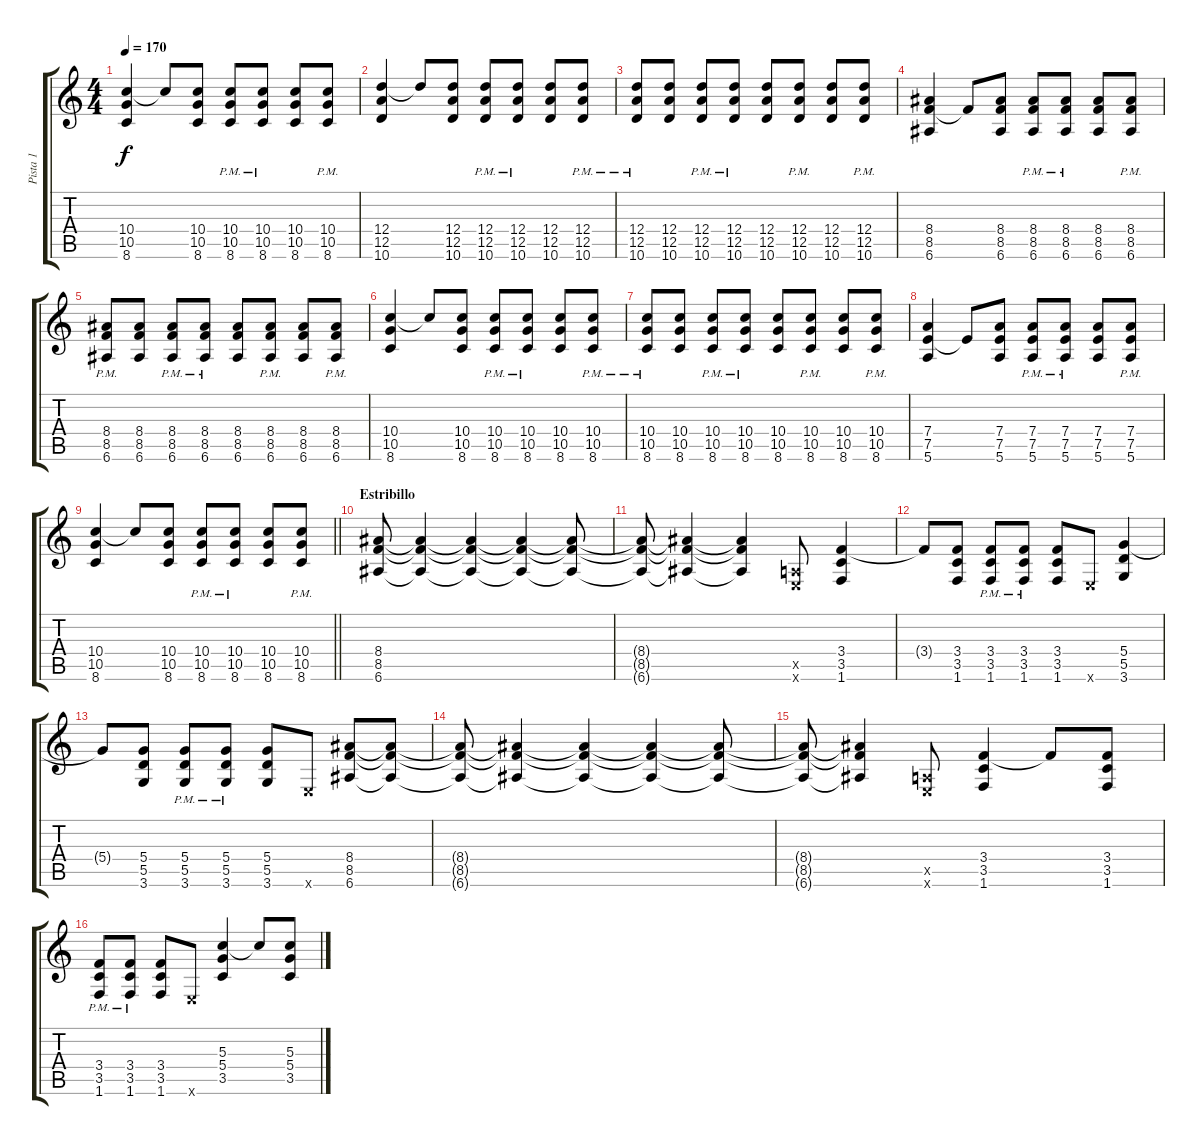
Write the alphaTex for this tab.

\track ("Pista 1" "Pista 1") {instrument overdrivenguitar}
\staff {score tabs}
\tuning (E4 B3 G3 D3 A2 E2) {hide}
\ts (4 4)
\tempo 170
\clef g2
\ks c
(10.4 10.5 8.6).4{dy f} 10.4{t}.8 (10.4 10.5 8.6).8 (10.4{pm} 10.5{pm} 8.6{pm}).8 (10.4{pm} 10.5{pm} 8.6{pm}).8 (10.4 10.5 8.6).8 (10.4{pm} 10.5{pm} 8.6{pm}).8 |
(12.4 12.5 10.6).4 12.4{t}.8 (12.4 12.5 10.6).8 (12.4{pm} 12.5{pm} 10.6{pm}).8 (12.4{pm} 12.5{pm} 10.6{pm}).8 (12.4 12.5 10.6).8 (12.4{pm} 12.5{pm} 10.6{pm}).8 |
(12.4{pm} 12.5{pm} 10.6{pm}).8 (12.4 12.5 10.6).8 (12.4{pm} 12.5{pm} 10.6{pm}).8 (12.4{pm} 12.5{pm} 10.6{pm}).8 (12.4 12.5 10.6).8 (12.4{pm} 12.5{pm} 10.6{pm}).8 (12.4 12.5 10.6).8 (12.4{pm} 12.5 10.6).8 |
(8.4 8.5 6.6).4 8.5{t}.8 (8.4 8.5 6.6).8 (8.4{pm} 8.5{pm} 6.6{pm}).8 (8.4{pm} 8.5{pm} 6.6{pm}).8 (8.4 8.5 6.6).8 (8.4{pm} 8.5{pm} 6.6{pm}).8 |
(8.4{pm} 8.5{pm} 6.6{pm}).8 (8.4 8.5 6.6).8 (8.4{pm} 8.5{pm} 6.6{pm}).8 (8.4{pm} 8.5{pm} 6.6{pm}).8 (8.4 8.5 6.6).8 (8.4{pm} 8.5{pm} 6.6{pm}).8 (8.4 8.5 6.6).8 (8.4{pm} 8.5{pm} 6.6{pm}).8 |
(10.4 10.5 8.6).4 10.4{t}.8 (10.4 10.5 8.6).8 (10.4{pm} 10.5{pm} 8.6{pm}).8 (10.4{pm} 10.5{pm} 8.6{pm}).8 (10.4 10.5 8.6).8 (10.4{pm} 10.5{pm} 8.6{pm}).8 |
(10.4{pm} 10.5{pm} 8.6{pm}).8 (10.4 10.5 8.6).8 (10.4{pm} 10.5{pm} 8.6{pm}).8 (10.4{pm} 10.5{pm} 8.6{pm}).8 (10.4 10.5 8.6).8 (10.4{pm} 10.5{pm} 8.6{pm}).8 (10.4 10.5 8.6).8 (10.4{pm} 10.5{pm} 8.6{pm}).8 |
(7.4 7.5 5.6).4 7.5{t}.8 (7.4 7.5 5.6).8 (7.4{pm} 7.5{pm} 5.6{pm}).8 (7.4{pm} 7.5{pm} 5.6{pm}).8 (7.4 7.5 5.6).8 (7.4{pm} 7.5{pm} 5.6{pm}).8 |
\barLineRight lightlight
(10.4 10.5 8.6).4 10.4{t}.8 (10.4 10.5 8.6).8 (10.4{pm} 10.5{pm} 8.6{pm}).8 (10.4{pm} 10.5{pm} 8.6{pm}).8 (10.4 10.5 8.6).8 (10.4{pm} 10.5{pm} 8.6{pm}).8 |
\section ("" "Estribillo")
(8.4 8.5 6.6).8 (8.4{t} 8.5{t} 6.6{t}).4 (8.4{t} 8.5{t} 6.6{t}).4 (8.4{t} 8.5{t} 6.6{t}).4 (8.4{t} 8.5{t} 6.6{t}).8 |
(8.4{t} 8.5{t} 6.6{t}).8 (8.4{t} 8.5{t} 6.6{t}).4 (8.4{t} 8.5{t} 6.6{t}).4 (0.5{x} 0.6{x}).8 (3.4 3.5 1.6).4 |
3.4{t}.8 (3.4 3.5 1.6).8 (3.4{pm} 3.5{pm} 1.6{pm}).8 (3.4{pm} 3.5{pm} 1.6{pm}).8 (3.4 3.5 1.6).8 0.6{x}.8 (5.4 5.5 3.6).4 |
5.4{t}.8 (5.4 5.5 3.6).8 (5.4{pm} 5.5{pm} 3.6{pm}).8 (5.4{pm} 5.5{pm} 3.6{pm}).8 (5.4 5.5 3.6).8 0.6{x}.8 (8.4 8.5 6.6).8 (8.4{t} 8.5{t} 6.6{t}).8 |
(8.4{t} 8.5{t} 6.6{t}).8 (8.4{t} 8.5{t} 6.6{t}).4 (8.4{t} 8.5{t} 6.6{t}).4 (8.4{t} 8.5{t} 6.6{t}).4 (8.4{t} 8.5{t} 6.6{t}).8 |
(8.4{t} 8.5{t} 6.6{t}).8 (8.4{t} 8.5{t} 6.6{t}).4 (0.5{x} 0.6{x}).8 (3.4 3.5 1.6).4 3.4{t}.8 (3.4 3.5 1.6).8 |
(3.4{pm} 3.5{pm} 1.6{pm}).8 (3.4{pm} 3.5{pm} 1.6{pm}).8 (3.4 3.5 1.6).8 0.6{x}.8 (5.3 5.4 3.5).4 5.3{t}.8 (5.3 5.4 3.5).8
